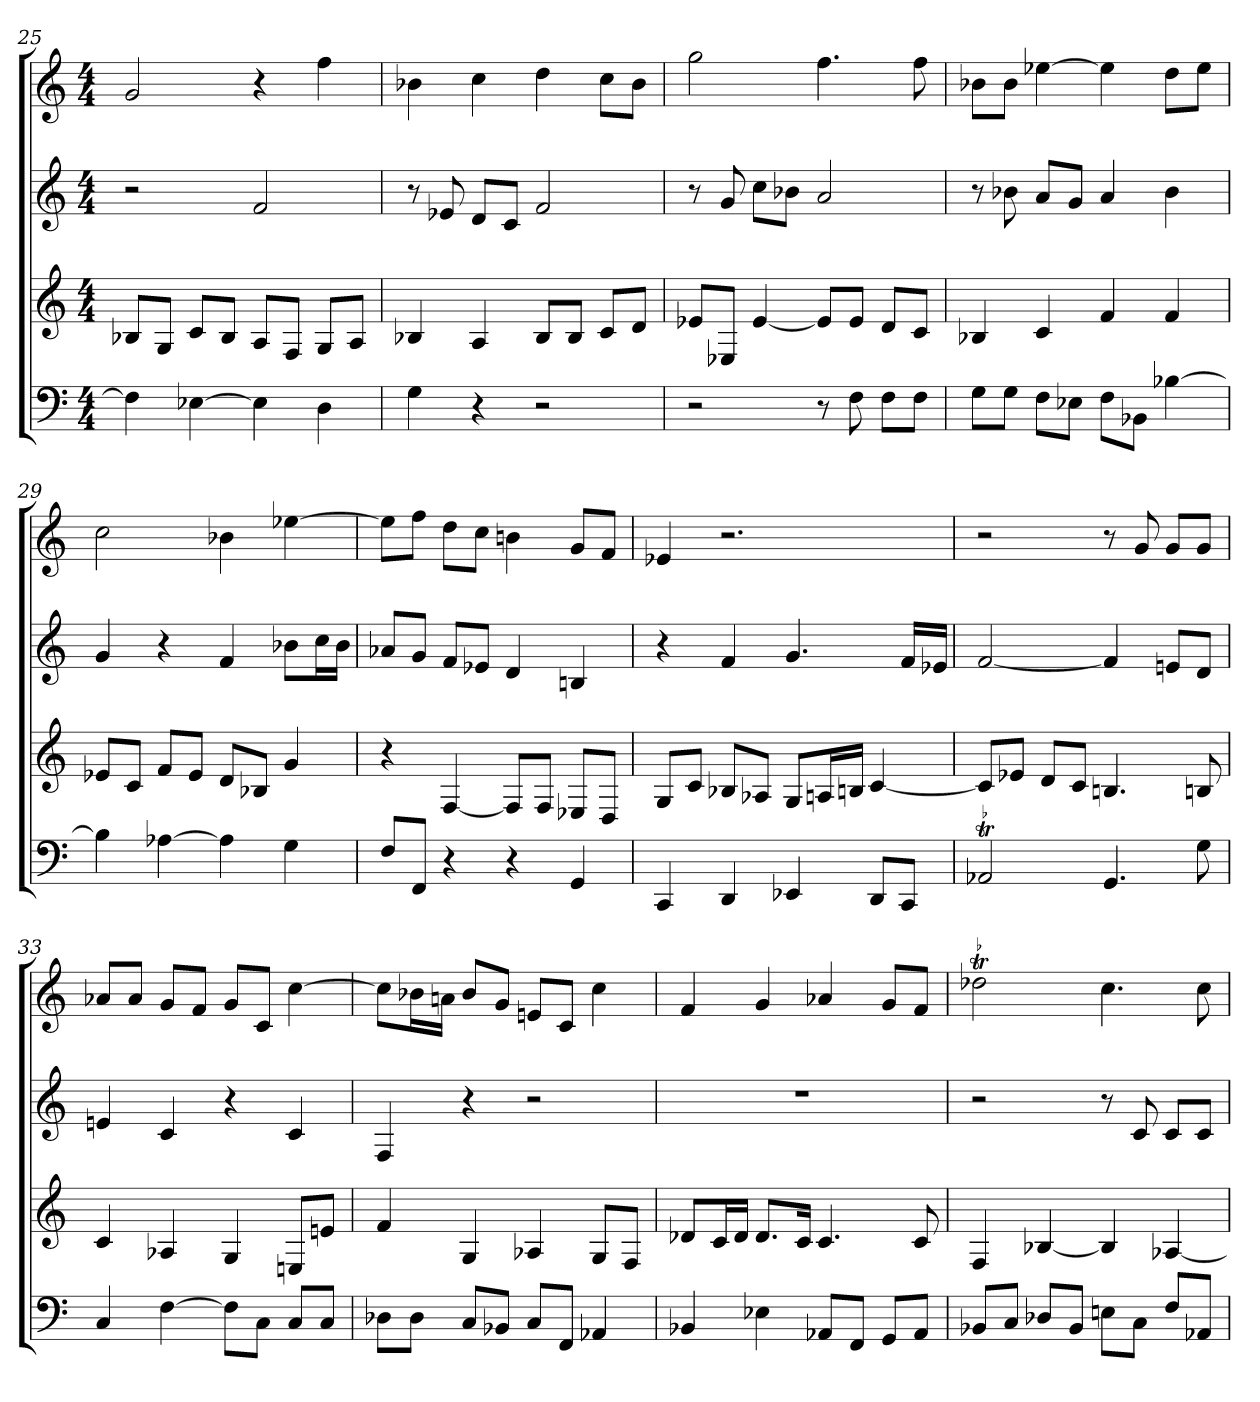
**kern	**kern	**kern	**kern
*part4	*part3	*part2	*part1
*staff4	*staff3	*staff2	*staff1
*M4/4	*M4/4	*M4/4	*M4/4
=25	=25	=25	=25
4F]	8B-XL	2r	2g
.	8GJ	.	.
[4E-X	8cL	.	.
.	8B-J	.	.
4E-]	8AL	2f	4r
.	8FJ	.	.
4D	8GL	.	4ff
.	8AJ	.	.
=26	=26	=26	=26
4G	4B-X	8r	4b-X
.	.	8e-X	.
4r	4A	8dL	4cc
.	.	8cJ	.
2r	8B-L	2f	4dd
.	8B-J	.	.
.	8cL	.	8ccL
.	8dJ	.	8b-J
=27	=27	=27	=27
2r	8e-XL	8r	2gg
.	8E-XJ	8g	.
.	[4e-	8ccL	.
.	.	8b-XJ	.
8r	8e-L]	2a	4.ff
8F	8e-J	.	.
8FL	8dL	.	.
8FJ	8cJ	.	8ff
=28	=28	=28	=28
8GL	4B-X	8r	8b-XL
8GJ	.	8b-X	8b-J
8FL	4c	8aL	[4ee-X
8E-XJ	.	8gJ	.
8FL	4f	4a	4ee-]
8BB-XJ	.	.	.
[4B-X	4f	4b-	8ddL
.	.	.	8ee-J
=29	=29	=29	=29
4B-]	8e-XL	4g	2cc
.	8cJ	.	.
[4A-X	8fL	4r	.
.	8e-J	.	.
4A-]	8dL	4f	4b-X
.	8B-XJ	.	.
4G	4g	8b-XL	[4ee-X
.	.	16ccL	.
.	.	16b-JJ	.
=30	=30	=30	=30
8FL	4r	8a-XL	8ee-L]
8FFJ	.	8gJ	8ffJ
4r	[4F	8fL	8ddL
.	.	8e-XJ	8ccJ
4r	8FL]	4d	4bn
.	8FJ	.	.
4GG	8E-XL	4Bn	8gL
.	8DJ	.	8fJ
=31	=31	=31	=31
4CC	8GL	4r	4e-X
.	8cJ	.	.
4DD	8B-XL	4f	2.r
.	8A-XJ	.	.
4EE-X	8GL	4.g	.
.	16AnL	.	.
.	16BnJJ	.	.
8DDL	[4c	.	.
8CCJ	.	16fLL	.
.	.	16e-XJJ	.
=32	=32	=32	=32
!LO:TR:acc=-	!	!	!
2AA-XT	8cL]	[2f	2r
.	8e-XJ	.	.
.	8dL	.	.
.	8cJ	.	.
4.GG	4.Bn	4f]	8r
.	.	.	8g
.	.	8enL	8gL
8G	8Bn	8dJ	8gJ
=33	=33	=33	=33
4C	4c	4en	8a-XL
.	.	.	8a-J
[4F	4A-X	4c	8gL
.	.	.	8fJ
8FL]	4G	4r	8gL
8CJ	.	.	8cJ
8CL	8EnL	4c	[4cc
8CJ	8enJ	.	.
=34	=34	=34	=34
8D-XL	4f	4F	8ccL]
8D-J	.	.	16b-XL
.	.	.	16anJJ
8CL	4G	4r	8b-L
8BB-XJ	.	.	8gJ
8CL	4A-X	2r	8enL
8FFJ	.	.	8cJ
4AA-X	8GL	.	4cc
.	8FJ	.	.
=35	=35	=35	=35
4BB-X	8d-XL	1r	4f
.	16cL	.	.
.	16d-JJ	.	.
4E-X	8.d-L	.	4g
.	16cJk	.	.
8AA-XL	4.c	.	4a-X
8FFJ	.	.	.
8GGL	.	.	8gL
8AA-J	8c	.	8fJ
=36	=36	=36	=36
!	!	!	!LO:TR:acc=-
8BB-XL	4F	2r	2dd-XT
8CJ	.	.	.
8D-XL	[4B-X	.	.
8BB-J	.	.	.
8EnL	4B-]	8r	4.cc
8CJ	.	8c	.
8FL	[4A-X	8cL	.
8AA-XJ	.	8cJ	8cc
=	=	=	=
*-	*-	*-	*-
